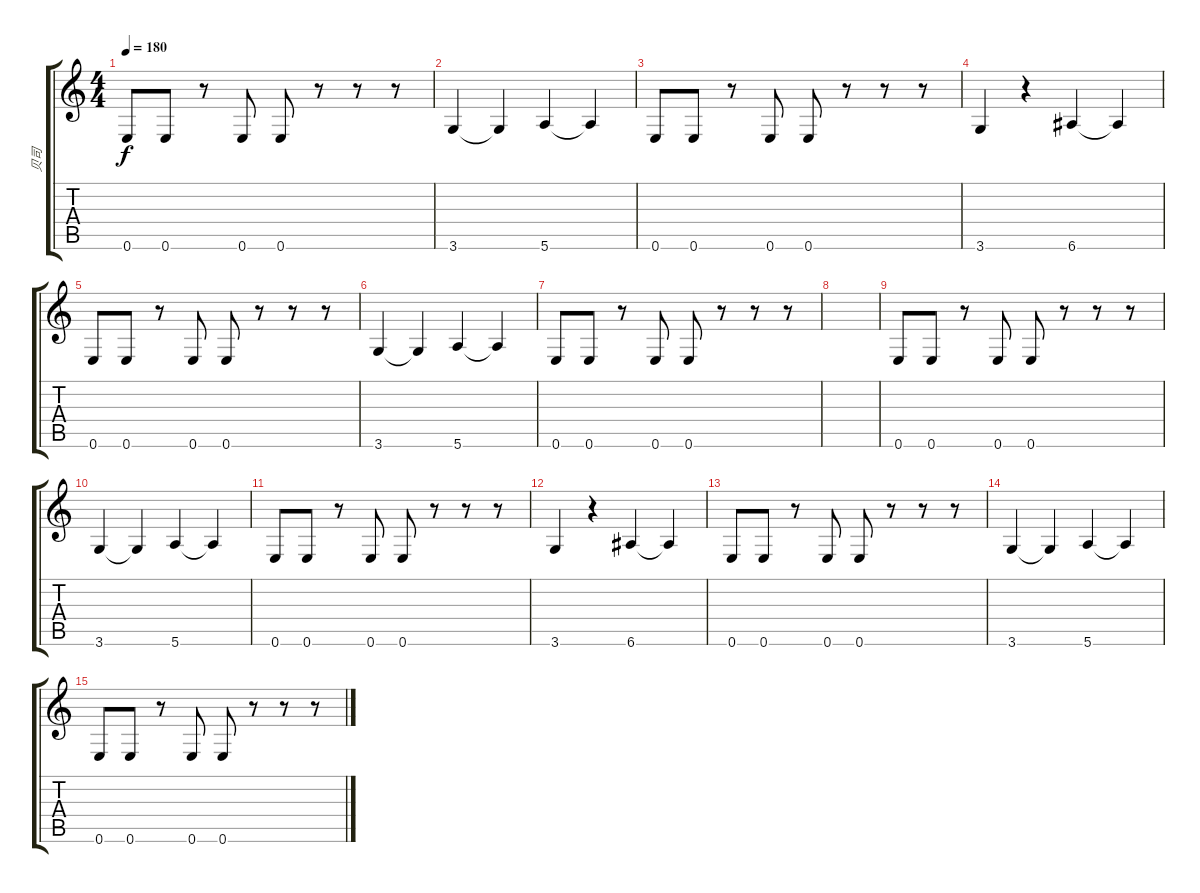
\track ("贝司" "贝司") {instrument electricbassfinger}
\staff {score tabs}
\tuning (E4 B3 G3 D3 A2 E2) {hide}
\ts (4 4)
\tempo 180
\clef g2
\ks c
0.6.8{dy f} 0.6.8 r.8 0.6.8 0.6.8 r.8 r.8 r.8 |
3.6.4 3.6{t}.4 5.6.4 5.6{t}.4 |
0.6.8 0.6.8 r.8 0.6.8 0.6.8 r.8 r.8 r.8 |
3.6.4 r.4 6.6.4 6.6{t}.4 |
0.6.8 0.6.8 r.8 0.6.8 0.6.8 r.8 r.8 r.8 |
3.6.4 3.6{t}.4 5.6.4 5.6{t}.4 |
0.6.8 0.6.8 r.8 0.6.8 0.6.8 r.8 r.8 r.8 |
|
0.6.8 0.6.8 r.8 0.6.8 0.6.8 r.8 r.8 r.8 |
3.6.4 3.6{t}.4 5.6.4 5.6{t}.4 |
0.6.8 0.6.8 r.8 0.6.8 0.6.8 r.8 r.8 r.8 |
3.6.4 r.4 6.6.4 6.6{t}.4 |
0.6.8 0.6.8 r.8 0.6.8 0.6.8 r.8 r.8 r.8 |
3.6.4 3.6{t}.4 5.6.4 5.6{t}.4 |
0.6.8 0.6.8 r.8 0.6.8 0.6.8 r.8 r.8 r.8
